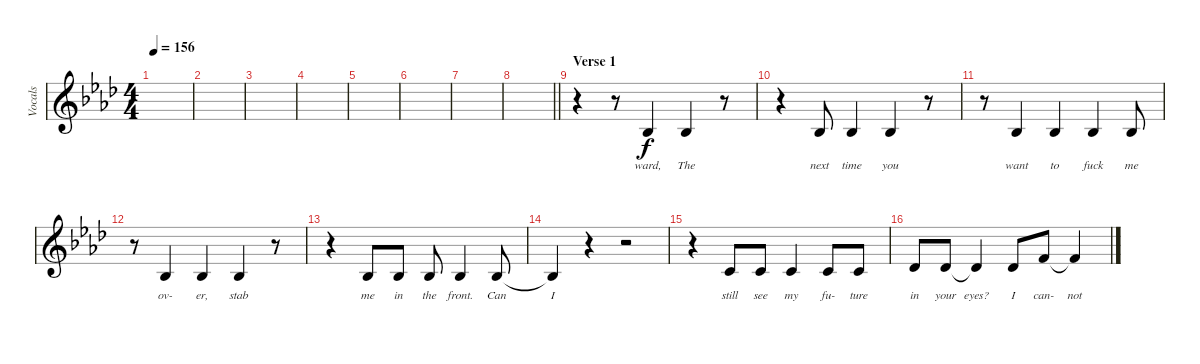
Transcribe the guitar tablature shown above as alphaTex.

\track ("Vocals" "Vocals") {instrument synthvoice}
\staff {score}
\tuning (D4 A3 F3 C3 G2 C2) {hide}
\ts (4 4)
\tempo 156
\clef g2
\ks fminor
|
|
|
|
|
|
|
\barLineRight lightlight
|
\section ("" "Verse 1")
r.4 r.8 15.5.4{lyrics (0 "ward,") lyrics (1 "") lyrics (2 "") lyrics (3 "") lyrics (4 "")} 10.4.4{lyrics (0 "The") lyrics (1 "") lyrics (2 "") lyrics (3 "") lyrics (4 "")} r.8 |
r.4 1.2.8{lyrics (0 "next") lyrics (1 "") lyrics (2 "") lyrics (3 "") lyrics (4 "")} 1.2.4{lyrics (0 "time") lyrics (1 "") lyrics (2 "") lyrics (3 "") lyrics (4 "")} 1.2.4{lyrics (0 "you") lyrics (1 "") lyrics (2 "") lyrics (3 "") lyrics (4 "")} r.8 |
r.8 1.2.4{lyrics (0 "want") lyrics (1 "") lyrics (2 "") lyrics (3 "") lyrics (4 "")} 1.2.4{lyrics (0 "to") lyrics (1 "") lyrics (2 "") lyrics (3 "") lyrics (4 "")} 1.2.4{lyrics (0 "fuck") lyrics (1 "") lyrics (2 "") lyrics (3 "") lyrics (4 "")} 1.2.8{lyrics (0 "me") lyrics (1 "") lyrics (2 "") lyrics (3 "") lyrics (4 "")} |
r.8 1.2.4{lyrics (0 "ov-") lyrics (1 "") lyrics (2 "") lyrics (3 "") lyrics (4 "")} 1.2.4{lyrics (0 "er,") lyrics (1 "") lyrics (2 "") lyrics (3 "") lyrics (4 "")} 1.2.4{lyrics (0 "stab") lyrics (1 "") lyrics (2 "") lyrics (3 "") lyrics (4 "")} r.8 |
r.4 1.2.8{lyrics (0 "me") lyrics (1 "") lyrics (2 "") lyrics (3 "") lyrics (4 "")} 1.2.8{lyrics (0 "in") lyrics (1 "") lyrics (2 "") lyrics (3 "") lyrics (4 "")} 1.2.8{lyrics (0 "the") lyrics (1 "") lyrics (2 "") lyrics (3 "") lyrics (4 "")} 1.2.4{lyrics (0 "front.") lyrics (1 "") lyrics (2 "") lyrics (3 "") lyrics (4 "")} 1.2.8{lyrics (0 "Can") lyrics (1 "") lyrics (2 "") lyrics (3 "") lyrics (4 "")} |
1.2{t}.4{lyrics (0 "I") lyrics (1 "") lyrics (2 "") lyrics (3 "") lyrics (4 "")} r.4 r.2 |
r.4 12.4.8{lyrics (0 "still") lyrics (1 "") lyrics (2 "") lyrics (3 "") lyrics (4 "")} 12.4.8{lyrics (0 "see") lyrics (1 "") lyrics (2 "") lyrics (3 "") lyrics (4 "")} 12.4.4{lyrics (0 "my") lyrics (1 "") lyrics (2 "") lyrics (3 "") lyrics (4 "")} 17.5.8{lyrics (0 "fu-") lyrics (1 "") lyrics (2 "") lyrics (3 "") lyrics (4 "")} 12.4.8{lyrics (0 "ture") lyrics (1 "") lyrics (2 "") lyrics (3 "") lyrics (4 "")} |
13.4.8{lyrics (0 "in") lyrics (1 "") lyrics (2 "") lyrics (3 "") lyrics (4 "")} 13.4.8{lyrics (0 "your") lyrics (1 "") lyrics (2 "") lyrics (3 "") lyrics (4 "")} 13.4{t}.4{lyrics (0 "eyes?") lyrics (1 "") lyrics (2 "") lyrics (3 "") lyrics (4 "")} 4.2.8{lyrics (0 "I") lyrics (1 "") lyrics (2 "") lyrics (3 "") lyrics (4 "")} 12.3.8{lyrics (0 "can-") lyrics (1 "") lyrics (2 "") lyrics (3 "") lyrics (4 "")} 12.3{t}.4{lyrics (0 "not") lyrics (1 "") lyrics (2 "") lyrics (3 "") lyrics (4 "")}
